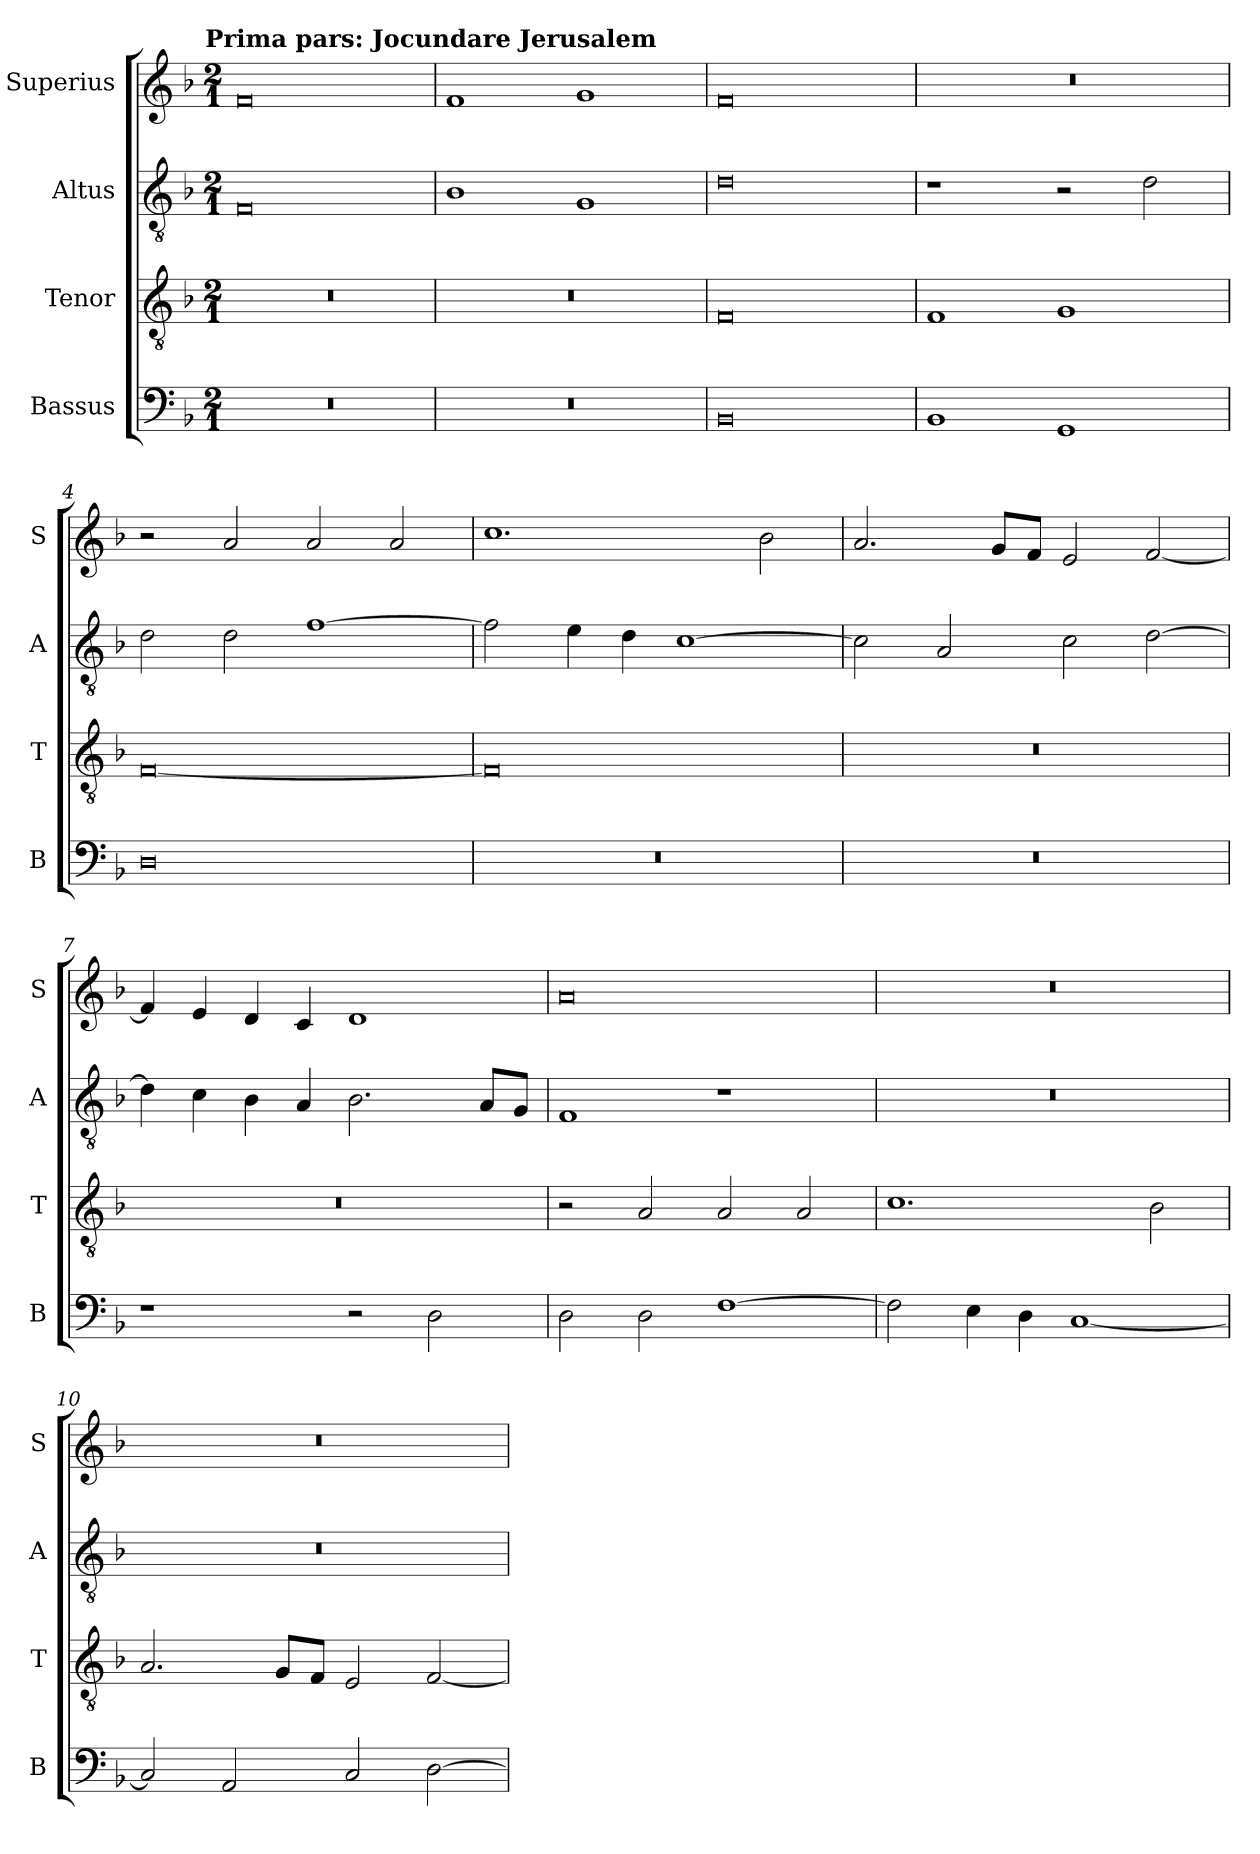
**kern	**kern	**kern	**kern
*part4	*part3	*part2	*part1
*staff4	*staff3	*staff2	*staff1
*I"Bassus	*I"Tenor	*I"Altus	*I"Superius
*I'B	*I'T	*I'A	*I'S
*clefF4	*clefGv2	*clefGv2	*clefG2
*k[b-]	*k[b-]	*k[b-]	*k[b-]
*F:	*F:	*F:	*F:
!!LO:TX:omd:t=Prima pars&colon; Jocundare Jerusalem
*M2/1	*M2/1	*M2/1	*M2/1
=	=	=	=
0r	0r	0F	0f
=1	=1	=1	=1
0r	0r	1B-	1f
.	.	1G	1g
=2	=2	=2	=2
0BB-	0F	0d	0f
=3	=3	=3	=3
1BB-	1F	1r	0r
1GG	1G	2r	.
.	.	2d	.
=4	=4	=4	=4
0D	[0F	2d	2r
.	.	2d	2a
.	.	[1f	2a
.	.	.	2a
=5	=5	=5	=5
0r	0F]	2f]	1.cc
.	.	4e	.
.	.	4d	.
.	.	[1c	.
.	.	.	2b-
=6	=6	=6	=6
0r	0r	2c]	2.a
.	.	2A	.
.	.	.	8gL
.	.	.	8fJ
.	.	2c	2e
.	.	[2d	[2f
=7	=7	=7	=7
1r	0r	4d]	4f]
.	.	4c	4e
.	.	4B-	4d
.	.	4A	4c
2r	.	2.B-	1d
2D	.	.	.
.	.	8AL	.
.	.	8GJ	.
=8	=8	=8	=8
2D	2r	1F	0a
2D	2A	.	.
[1F	2A	1r	.
.	2A	.	.
=9	=9	=9	=9
2F]	1.c	0r	0r
4E	.	.	.
4D	.	.	.
[1C	.	.	.
.	2B-	.	.
=10	=10	=10	=10
2C]	2.A	0r	0r
2AA	.	.	.
.	8GL	.	.
.	8FJ	.	.
2C	2E	.	.
[2D	[2F	.	.
=	=	=	=
*-	*-	*-	*-
